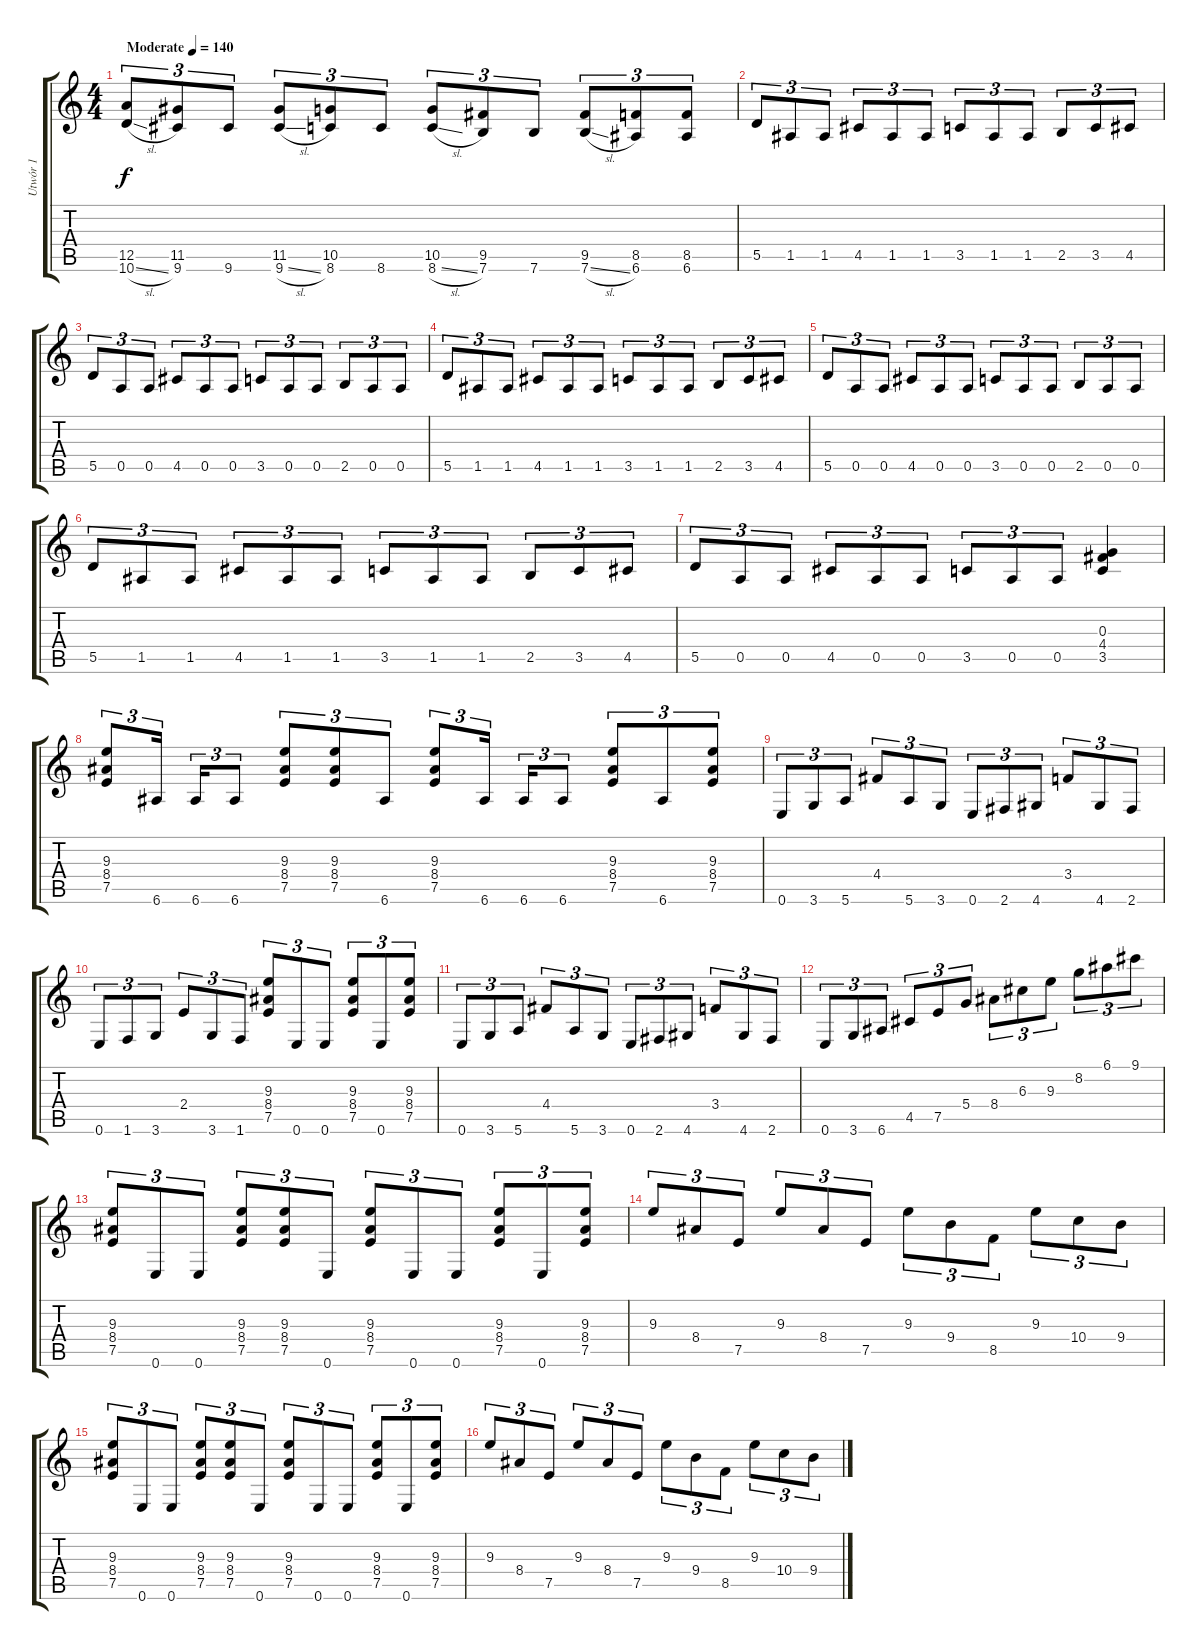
\track ("Utwór 1" "Utwór 1") {instrument distortionguitar}
\staff {score tabs}
\tuning (E4 B3 G3 D3 A2 E2) {hide}
\ts (4 4)
\tempo (140 "Moderate")
\clef g2
\ks c
(12.5 10.6{sl}).8{tu (3 2) dy f instrument distortionguitar} (11.5 9.6).8{tu (3 2)} 9.6.8{tu (3 2)} (11.5 9.6{sl}).8{tu (3 2)} (10.5 8.6).8{tu (3 2)} 8.6.8{tu (3 2)} (10.5 8.6{sl}).8{tu (3 2)} (9.5 7.6).8{tu (3 2)} 7.6.8{tu (3 2)} (9.5 7.6{sl}).8{tu (3 2)} (8.5 6.6).8{tu (3 2)} (8.5 6.6).8{tu (3 2)} |
5.5.8{tu (3 2)} 1.5.8{tu (3 2)} 1.5.8{tu (3 2)} 4.5.8{tu (3 2)} 1.5.8{tu (3 2)} 1.5.8{tu (3 2)} 3.5.8{tu (3 2)} 1.5.8{tu (3 2)} 1.5.8{tu (3 2)} 2.5.8{tu (3 2)} 3.5.8{tu (3 2)} 4.5.8{tu (3 2)} |
5.5.8{tu (3 2)} 0.5.8{tu (3 2)} 0.5.8{tu (3 2)} 4.5.8{tu (3 2)} 0.5.8{tu (3 2)} 0.5.8{tu (3 2)} 3.5.8{tu (3 2)} 0.5.8{tu (3 2)} 0.5.8{tu (3 2)} 2.5.8{tu (3 2)} 0.5.8{tu (3 2)} 0.5.8{tu (3 2)} |
5.5.8{tu (3 2)} 1.5.8{tu (3 2)} 1.5.8{tu (3 2)} 4.5.8{tu (3 2)} 1.5.8{tu (3 2)} 1.5.8{tu (3 2)} 3.5.8{tu (3 2)} 1.5.8{tu (3 2)} 1.5.8{tu (3 2)} 2.5.8{tu (3 2)} 3.5.8{tu (3 2)} 4.5.8{tu (3 2)} |
5.5.8{tu (3 2)} 0.5.8{tu (3 2)} 0.5.8{tu (3 2)} 4.5.8{tu (3 2)} 0.5.8{tu (3 2)} 0.5.8{tu (3 2)} 3.5.8{tu (3 2)} 0.5.8{tu (3 2)} 0.5.8{tu (3 2)} 2.5.8{tu (3 2)} 0.5.8{tu (3 2)} 0.5.8{tu (3 2)} |
5.5.8{tu (3 2)} 1.5.8{tu (3 2)} 1.5.8{tu (3 2)} 4.5.8{tu (3 2)} 1.5.8{tu (3 2)} 1.5.8{tu (3 2)} 3.5.8{tu (3 2)} 1.5.8{tu (3 2)} 1.5.8{tu (3 2)} 2.5.8{tu (3 2)} 3.5.8{tu (3 2)} 4.5.8{tu (3 2)} |
5.5.8{tu (3 2)} 0.5.8{tu (3 2)} 0.5.8{tu (3 2)} 4.5.8{tu (3 2)} 0.5.8{tu (3 2)} 0.5.8{tu (3 2)} 3.5.8{tu (3 2)} 0.5.8{tu (3 2)} 0.5.8{tu (3 2)} (0.3 4.4 3.5).4 |
(9.3 8.4 7.5).8{tu (3 2)} 6.6.16{tu (3 2) beam splitsecondary} 6.6.16{tu (3 2)} 6.6.8{tu (3 2)} (9.3 8.4 7.5).8{tu (3 2)} (9.3 8.4 7.5).8{tu (3 2)} 6.6.8{tu (3 2)} (9.3 8.4 7.5).8{tu (3 2)} 6.6.16{tu (3 2) beam splitsecondary} 6.6.16{tu (3 2)} 6.6.8{tu (3 2)} (9.3 8.4 7.5).8{tu (3 2)} 6.6.8{tu (3 2)} (9.3 8.4 7.5).8{tu (3 2)} |
0.6.8{tu (3 2)} 3.6.8{tu (3 2)} 5.6.8{tu (3 2)} 4.4.8{tu (3 2)} 5.6.8{tu (3 2)} 3.6.8{tu (3 2)} 0.6.8{tu (3 2)} 2.6.8{tu (3 2)} 4.6.8{tu (3 2)} 3.4.8{tu (3 2)} 4.6.8{tu (3 2)} 2.6.8{tu (3 2)} |
0.6.8{tu (3 2)} 1.6.8{tu (3 2)} 3.6.8{tu (3 2)} 2.4.8{tu (3 2)} 3.6.8{tu (3 2)} 1.6.8{tu (3 2)} (9.3 8.4 7.5).8{tu (3 2)} 0.6.8{tu (3 2)} 0.6.8{tu (3 2)} (9.3 8.4 7.5).8{tu (3 2)} 0.6.8{tu (3 2)} (9.3 8.4 7.5).8{tu (3 2)} |
0.6.8{tu (3 2)} 3.6.8{tu (3 2)} 5.6.8{tu (3 2)} 4.4.8{tu (3 2)} 5.6.8{tu (3 2)} 3.6.8{tu (3 2)} 0.6.8{tu (3 2)} 2.6.8{tu (3 2)} 4.6.8{tu (3 2)} 3.4.8{tu (3 2)} 4.6.8{tu (3 2)} 2.6.8{tu (3 2)} |
0.6.8{tu (3 2)} 3.6.8{tu (3 2)} 6.6.8{tu (3 2)} 4.5.8{tu (3 2)} 7.5.8{tu (3 2)} 5.4.8{tu (3 2)} 8.4.8{tu (3 2)} 6.3.8{tu (3 2)} 9.3.8{tu (3 2)} 8.2.8{tu (3 2)} 6.1.8{tu (3 2)} 9.1.8{tu (3 2)} |
(9.3 8.4 7.5).8{tu (3 2)} 0.6.8{tu (3 2)} 0.6.8{tu (3 2)} (9.3 8.4 7.5).8{tu (3 2)} (9.3 8.4 7.5).8{tu (3 2)} 0.6.8{tu (3 2)} (9.3 8.4 7.5).8{tu (3 2)} 0.6.8{tu (3 2)} 0.6.8{tu (3 2)} (9.3 8.4 7.5).8{tu (3 2)} 0.6.8{tu (3 2)} (9.3 8.4 7.5).8{tu (3 2)} |
9.3.8{tu (3 2)} 8.4.8{tu (3 2)} 7.5.8{tu (3 2)} 9.3.8{tu (3 2)} 8.4.8{tu (3 2)} 7.5.8{tu (3 2)} 9.3.8{tu (3 2)} 9.4.8{tu (3 2)} 8.5.8{tu (3 2)} 9.3.8{tu (3 2)} 10.4.8{tu (3 2)} 9.4.8{tu (3 2)} |
(9.3 8.4 7.5).8{tu (3 2)} 0.6.8{tu (3 2)} 0.6.8{tu (3 2)} (9.3 8.4 7.5).8{tu (3 2)} (9.3 8.4 7.5).8{tu (3 2)} 0.6.8{tu (3 2)} (9.3 8.4 7.5).8{tu (3 2)} 0.6.8{tu (3 2)} 0.6.8{tu (3 2)} (9.3 8.4 7.5).8{tu (3 2)} 0.6.8{tu (3 2)} (9.3 8.4 7.5).8{tu (3 2)} |
9.3.8{tu (3 2)} 8.4.8{tu (3 2)} 7.5.8{tu (3 2)} 9.3.8{tu (3 2)} 8.4.8{tu (3 2)} 7.5.8{tu (3 2)} 9.3.8{tu (3 2)} 9.4.8{tu (3 2)} 8.5.8{tu (3 2)} 9.3.8{tu (3 2)} 10.4.8{tu (3 2)} 9.4.8{tu (3 2)}
